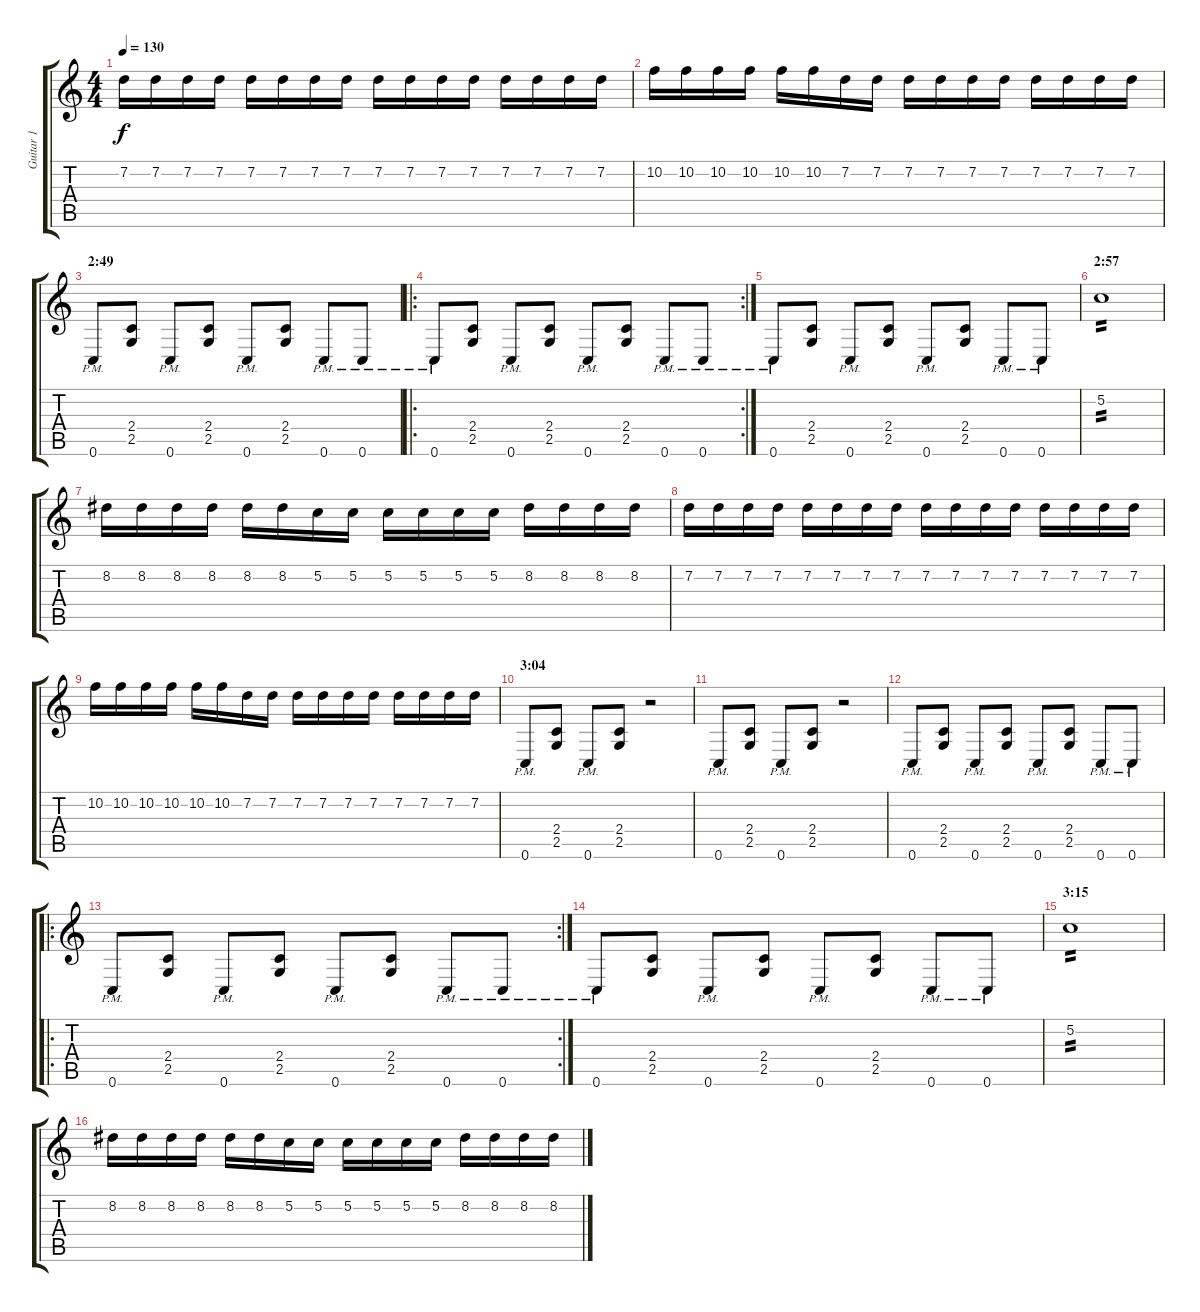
\track ("Guitar 1" "Guitar 1") {instrument distortionguitar}
\staff {score tabs}
\tuning (C4 G3 Eb3 Bb2 F2 C2) {hide}
\ts (4 4)
\tempo 130
\clef g2
\ks c
7.2.16{dy f} 7.2.16 7.2.16 7.2.16 7.2.16 7.2.16 7.2.16 7.2.16 7.2.16 7.2.16 7.2.16 7.2.16 7.2.16 7.2.16 7.2.16 7.2.16 |
10.2.16 10.2.16 10.2.16 10.2.16 10.2.16 10.2.16 7.2.16 7.2.16 7.2.16 7.2.16 7.2.16 7.2.16 7.2.16 7.2.16 7.2.16 7.2.16 |
\section ("" "2:49")
0.6{pm}.8{instrument distortionguitar} (2.4 2.5).8 0.6{pm}.8 (2.4 2.5).8 0.6{pm}.8 (2.4 2.5).8 0.6{pm}.8 0.6{pm}.8 |
\ro
\rc 2
0.6{pm}.8 (2.4 2.5).8 0.6{pm}.8 (2.4 2.5).8 0.6{pm}.8 (2.4 2.5).8 0.6{pm}.8 0.6{pm}.8 |
0.6{pm}.8 (2.4 2.5).8 0.6{pm}.8 (2.4 2.5).8 0.6{pm}.8 (2.4 2.5).8 0.6{pm}.8 0.6{pm}.8 |
\section ("" "2:57")
5.2.1{tp 2 instrument overdrivenguitar} |
8.2.16 8.2.16 8.2.16 8.2.16 8.2.16 8.2.16 5.2.16 5.2.16 5.2.16 5.2.16 5.2.16 5.2.16 8.2.16 8.2.16 8.2.16 8.2.16 |
7.2.16 7.2.16 7.2.16 7.2.16 7.2.16 7.2.16 7.2.16 7.2.16 7.2.16 7.2.16 7.2.16 7.2.16 7.2.16 7.2.16 7.2.16 7.2.16 |
10.2.16 10.2.16 10.2.16 10.2.16 10.2.16 10.2.16 7.2.16 7.2.16 7.2.16 7.2.16 7.2.16 7.2.16 7.2.16 7.2.16 7.2.16 7.2.16 |
\section ("" "3:04")
0.6{pm}.8{instrument distortionguitar} (2.4 2.5).8 0.6{pm}.8 (2.4 2.5).8 r.2 |
0.6{pm}.8 (2.4 2.5).8 0.6{pm}.8 (2.4 2.5).8 r.2 |
0.6{pm}.8 (2.4 2.5).8 0.6{pm}.8 (2.4 2.5).8 0.6{pm}.8 (2.4 2.5).8 0.6{pm}.8 0.6{pm}.8 |
\ro
\rc 2
0.6{pm}.8 (2.4 2.5).8 0.6{pm}.8 (2.4 2.5).8 0.6{pm}.8 (2.4 2.5).8 0.6{pm}.8 0.6{pm}.8 |
0.6{pm}.8 (2.4 2.5).8 0.6{pm}.8 (2.4 2.5).8 0.6{pm}.8 (2.4 2.5).8 0.6{pm}.8 0.6{pm}.8 |
\section ("" "3:15")
5.2.1{tp 2 instrument overdrivenguitar} |
8.2.16 8.2.16 8.2.16 8.2.16 8.2.16 8.2.16 5.2.16 5.2.16 5.2.16 5.2.16 5.2.16 5.2.16 8.2.16 8.2.16 8.2.16 8.2.16
